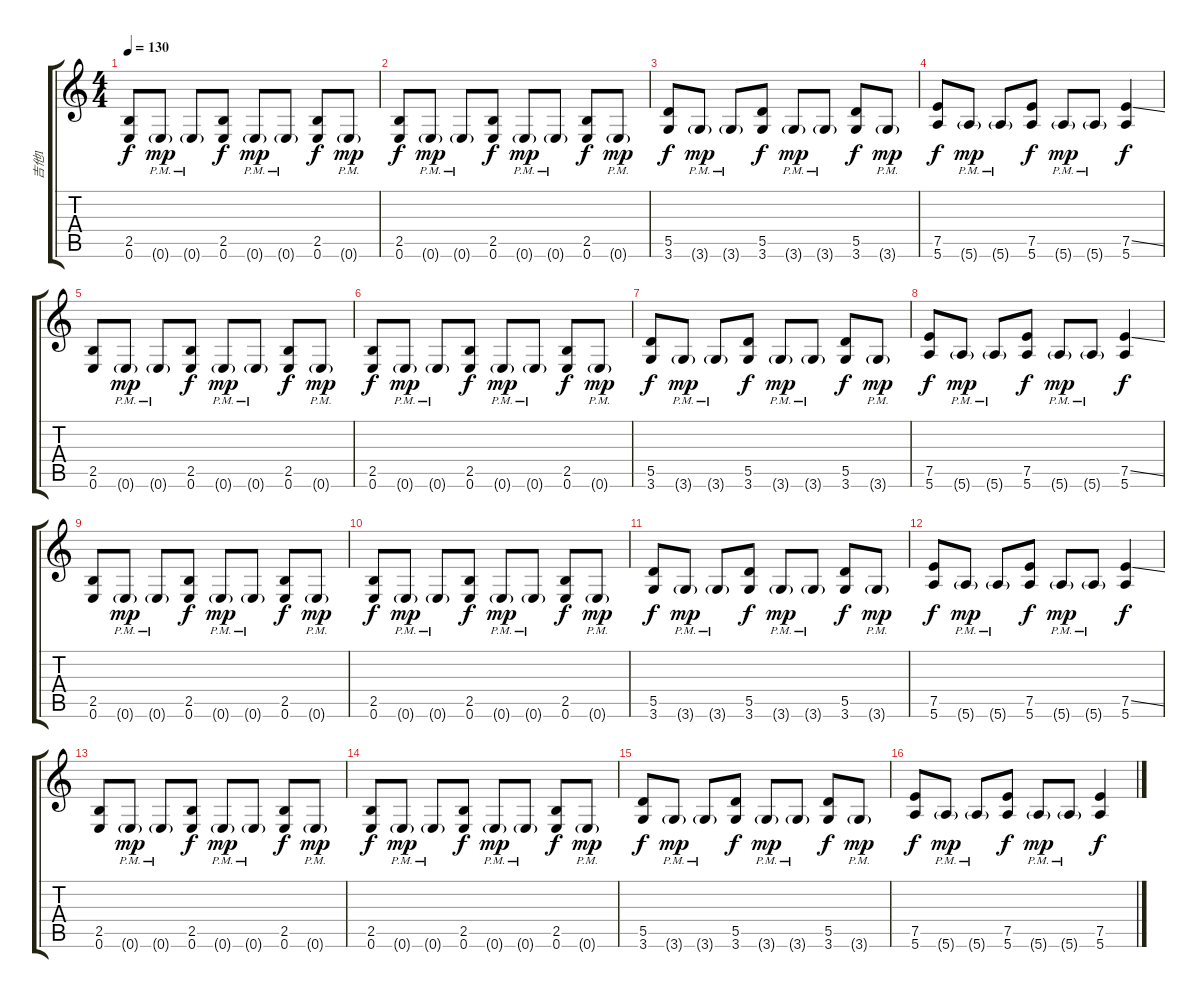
\track ("吉他1" "吉他1") {instrument overdrivenguitar}
\staff {score tabs}
\tuning (E4 B3 G3 D3 A2 E2) {hide}
\ts (4 4)
\tempo 130
\clef g2
\ks c
(2.5 0.6).8{dy f} 0.6{g pm}.8{dy mp} 0.6{g pm}.8 (2.5 0.6).8{dy f} 0.6{g pm}.8{dy mp} 0.6{g pm}.8 (2.5 0.6).8{dy f} 0.6{g pm}.8{dy mp} |
(2.5 0.6).8{dy f} 0.6{g pm}.8{dy mp} 0.6{g pm}.8 (2.5 0.6).8{dy f} 0.6{g pm}.8{dy mp} 0.6{g pm}.8 (2.5 0.6).8{dy f} 0.6{g pm}.8{dy mp} |
(5.5 3.6).8{dy f} 3.6{g pm}.8{dy mp} 3.6{g pm}.8 (5.5 3.6).8{dy f} 3.6{g pm}.8{dy mp} 3.6{g pm}.8 (5.5 3.6).8{dy f} 3.6{g pm}.8{dy mp} |
(7.5 5.6).8{dy f} 5.6{g pm}.8{dy mp} 5.6{g pm}.8 (7.5 5.6).8{dy f} 5.6{g pm}.8{dy mp} 5.6{g pm}.8 (7.5{ss} 5.6).4{dy f} |
(2.5 0.6).8 0.6{g pm}.8{dy mp} 0.6{g pm}.8 (2.5 0.6).8{dy f} 0.6{g pm}.8{dy mp} 0.6{g pm}.8 (2.5 0.6).8{dy f} 0.6{g pm}.8{dy mp} |
(2.5 0.6).8{dy f} 0.6{g pm}.8{dy mp} 0.6{g pm}.8 (2.5 0.6).8{dy f} 0.6{g pm}.8{dy mp} 0.6{g pm}.8 (2.5 0.6).8{dy f} 0.6{g pm}.8{dy mp} |
(5.5 3.6).8{dy f} 3.6{g pm}.8{dy mp} 3.6{g pm}.8 (5.5 3.6).8{dy f} 3.6{g pm}.8{dy mp} 3.6{g pm}.8 (5.5 3.6).8{dy f} 3.6{g pm}.8{dy mp} |
(7.5 5.6).8{dy f} 5.6{g pm}.8{dy mp} 5.6{g pm}.8 (7.5 5.6).8{dy f} 5.6{g pm}.8{dy mp} 5.6{g pm}.8 (7.5{ss} 5.6).4{dy f} |
(2.5 0.6).8 0.6{g pm}.8{dy mp} 0.6{g pm}.8 (2.5 0.6).8{dy f} 0.6{g pm}.8{dy mp} 0.6{g pm}.8 (2.5 0.6).8{dy f} 0.6{g pm}.8{dy mp} |
(2.5 0.6).8{dy f} 0.6{g pm}.8{dy mp} 0.6{g pm}.8 (2.5 0.6).8{dy f} 0.6{g pm}.8{dy mp} 0.6{g pm}.8 (2.5 0.6).8{dy f} 0.6{g pm}.8{dy mp} |
(5.5 3.6).8{dy f} 3.6{g pm}.8{dy mp} 3.6{g pm}.8 (5.5 3.6).8{dy f} 3.6{g pm}.8{dy mp} 3.6{g pm}.8 (5.5 3.6).8{dy f} 3.6{g pm}.8{dy mp} |
(7.5 5.6).8{dy f} 5.6{g pm}.8{dy mp} 5.6{g pm}.8 (7.5 5.6).8{dy f} 5.6{g pm}.8{dy mp} 5.6{g pm}.8 (7.5{ss} 5.6).4{dy f} |
(2.5 0.6).8 0.6{g pm}.8{dy mp} 0.6{g pm}.8 (2.5 0.6).8{dy f} 0.6{g pm}.8{dy mp} 0.6{g pm}.8 (2.5 0.6).8{dy f} 0.6{g pm}.8{dy mp} |
(2.5 0.6).8{dy f} 0.6{g pm}.8{dy mp} 0.6{g pm}.8 (2.5 0.6).8{dy f} 0.6{g pm}.8{dy mp} 0.6{g pm}.8 (2.5 0.6).8{dy f} 0.6{g pm}.8{dy mp} |
(5.5 3.6).8{dy f} 3.6{g pm}.8{dy mp} 3.6{g pm}.8 (5.5 3.6).8{dy f} 3.6{g pm}.8{dy mp} 3.6{g pm}.8 (5.5 3.6).8{dy f} 3.6{g pm}.8{dy mp} |
(7.5 5.6).8{dy f} 5.6{g pm}.8{dy mp} 5.6{g pm}.8 (7.5 5.6).8{dy f} 5.6{g pm}.8{dy mp} 5.6{g pm}.8 (7.5{ss} 5.6).4{dy f}
